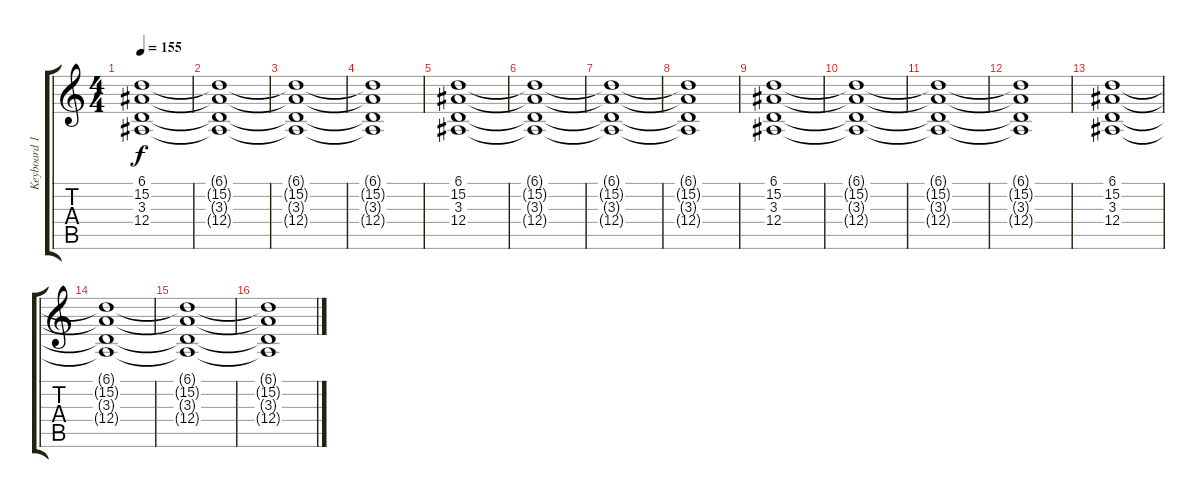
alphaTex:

\track ("Keyboard 1" "Keyboard 1") {instrument pad4choir}
\staff {score tabs}
\tuning (E4 B3 G3 D3 A2 E2) {hide}
\ts (4 4)
\tempo 155
\clef g2
\ks c
(6.1 15.2 3.3 12.4).1{dy f volume 4 instrument pad4choir} |
(6.1{t} 15.2{t} 3.3{t} 12.4{t}).1 |
(6.1{t} 15.2{t} 3.3{t} 12.4{t}).1 |
(6.1{t} 15.2{t} 3.3{t} 12.4{t}).1 |
(6.1 15.2 3.3 12.4).1{volume 4 instrument pad4choir} |
(6.1{t} 15.2{t} 3.3{t} 12.4{t}).1 |
(6.1{t} 15.2{t} 3.3{t} 12.4{t}).1 |
(6.1{t} 15.2{t} 3.3{t} 12.4{t}).1 |
(6.1 15.2 3.3 12.4).1{volume 4 instrument pad4choir} |
(6.1{t} 15.2{t} 3.3{t} 12.4{t}).1 |
(6.1{t} 15.2{t} 3.3{t} 12.4{t}).1 |
(6.1{t} 15.2{t} 3.3{t} 12.4{t}).1 |
(6.1 15.2 3.3 12.4).1{volume 4 instrument pad4choir} |
(6.1{t} 15.2{t} 3.3{t} 12.4{t}).1 |
(6.1{t} 15.2{t} 3.3{t} 12.4{t}).1 |
(6.1{t} 15.2{t} 3.3{t} 12.4{t}).1
